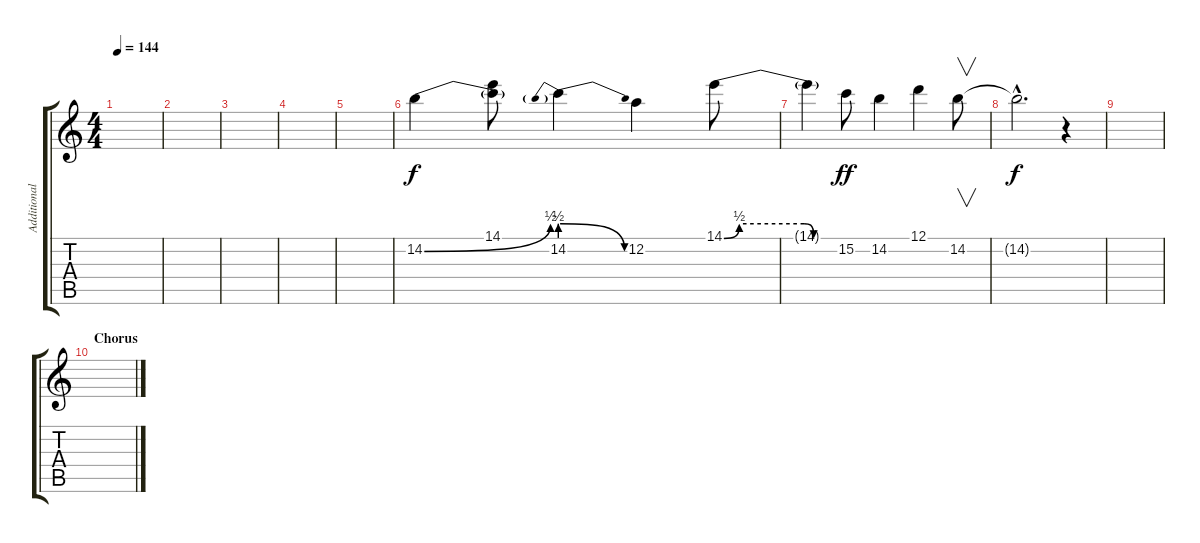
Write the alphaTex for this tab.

\track ("Additional Guitars" "Additional") {instrument distortionguitar}
\staff {score tabs}
\tuning (D4 A3 F3 C3 G2 D2) {hide}
\ts (4 4)
\tempo 144
\clef g2
\ks c
|
|
|
|
|
14.2{be (bend 0 0 60 2)}.4 (14.1 14.2{t}).8 14.2{be (prebendrelease 0 2 60 0)}.4 12.2.4 14.1{be (custom 0 0 8 2 42 2 47 0 60 0)}.8 |
14.1{t}.4{dy f} 15.2.8{dy ff} 14.2.4 12.1.4 14.2.8{v} |
14.2{hac t}.2{d dy f} r.4 |
|
\section ("" "Chorus")
